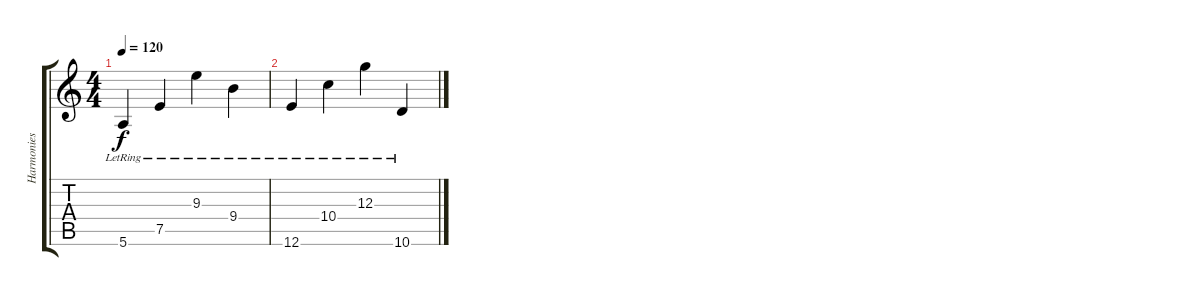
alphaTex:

\track ("Harmonies" "Harmonies") {instrument distortionguitar}
\staff {score tabs}
\tuning (E4 B3 G3 D3 A2 E2) {hide}
\ts (4 4)
\tempo 120
\clef g2
\ks c
5.6{lr}.4{dy f} 7.5{lr}.4 9.3{lr}.4 9.4{lr}.4 |
12.6{lr}.4 10.4{lr}.4 12.3{lr}.4 10.6{lr}.4
